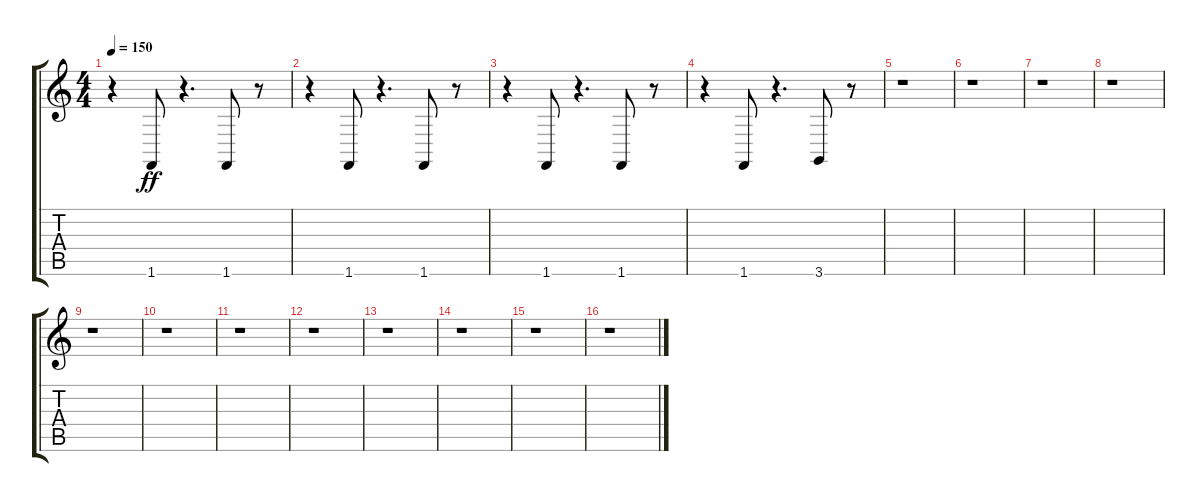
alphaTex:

\track "" {instrument choiraahs}
\staff {score tabs}
\tuning (E4 B3 G3 D3 A2 E2) {hide}
\ts (4 4)
\tempo 150
\clef g2
\ks c
r.4{dy ff} 1.6.8 r.4{d} 1.6.8 r.8 |
r.4 1.6.8 r.4{d} 1.6.8 r.8 |
r.4 1.6.8 r.4{d} 1.6.8 r.8 |
r.4 1.6.8 r.4{d} 3.6.8 r.8 |
r.1 |
r.1 |
r.1 |
r.1 |
r.1 |
r.1 |
r.1 |
r.1 |
r.1 |
r.1 |
r.1 |
r.1
